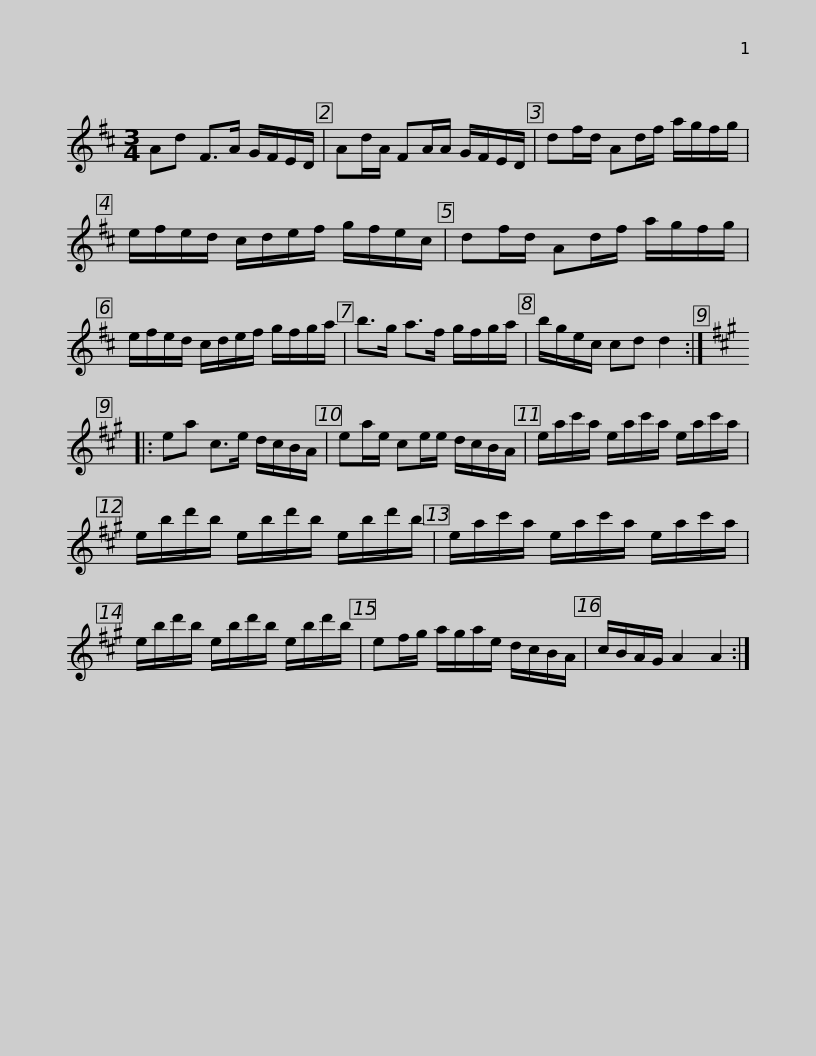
X:1
L:1/8
M:3/4
I:linebreak $
K:D
V:1 treble
V:1
 Ad F>A G/F/E/D/ | Ad/A/ FA/A/ G/F/E/D/ | df/d/ Ad/f/ a/g/f/g/ | e/f/e/d/ c/d/e/f/ g/f/e/c/ |$ df/d/ Ad/f/ a/g/f/g/ | %5
 e/f/e/d/ c/d/e/f/ g/f/g/a/ | b>g a>f g/f/g/a/ | b/g/e/c/ cd d2 ::$[K:A] ea c>e d/c/B/A/ | ea/e/ ce/e/ d/c/B/A/ | %10
 e/a/c'/a/ e/a/c'/a/ e/a/c'/a/ | e/b/d'/b/ e/b/d'/b/ e/b/d'/b/ |$ e/a/c'/a/ e/a/c'/a/ e/a/c'/a/ | e/b/d'/b/ e/b/d'/b/ e/b/d'/b/ | ef/g/ a/g/a/e/ d/c/B/A/ | %15
 c/B/A/G/ A2 A2 :| %16
